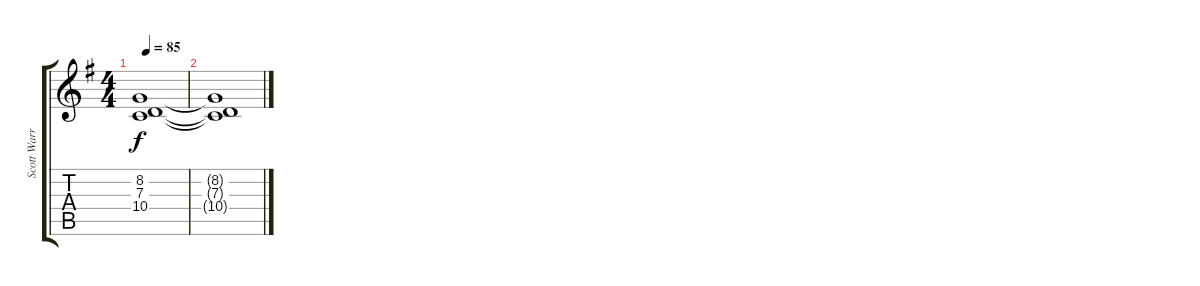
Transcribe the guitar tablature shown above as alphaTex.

\track ("Scott Warren Keys" "Scott Warr") {instrument acousticgrandpiano}
\staff {score tabs}
\tuning (E4 B3 G3 D3 A2 E2) {hide}
\ts (4 4)
\tempo 85
\clef g2
\ks g
(8.2{t} 7.3{t} 10.4{t}).1{dy f} |
(8.2{t} 7.3{t} 10.4{t}).1
